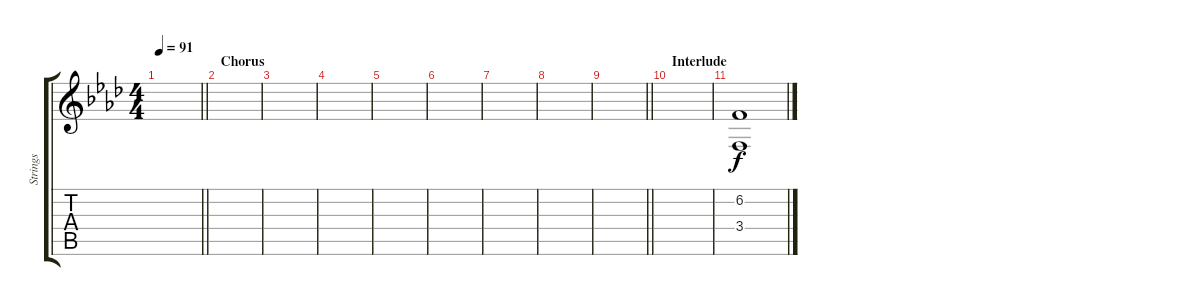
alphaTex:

\track ("Strings" "Strings") {instrument stringensemble1}
\staff {score tabs}
\tuning (E4 B3 G3 D3 A2 E2) {hide}
\ts (4 4)
\tempo 91
\clef g2
\barLineRight lightlight
\ks fminor
|
\section ("" "Chorus")
|
|
|
|
|
|
|
\barLineRight lightlight
|
\section ("" "Interlude")
|
(6.2 3.4).1
